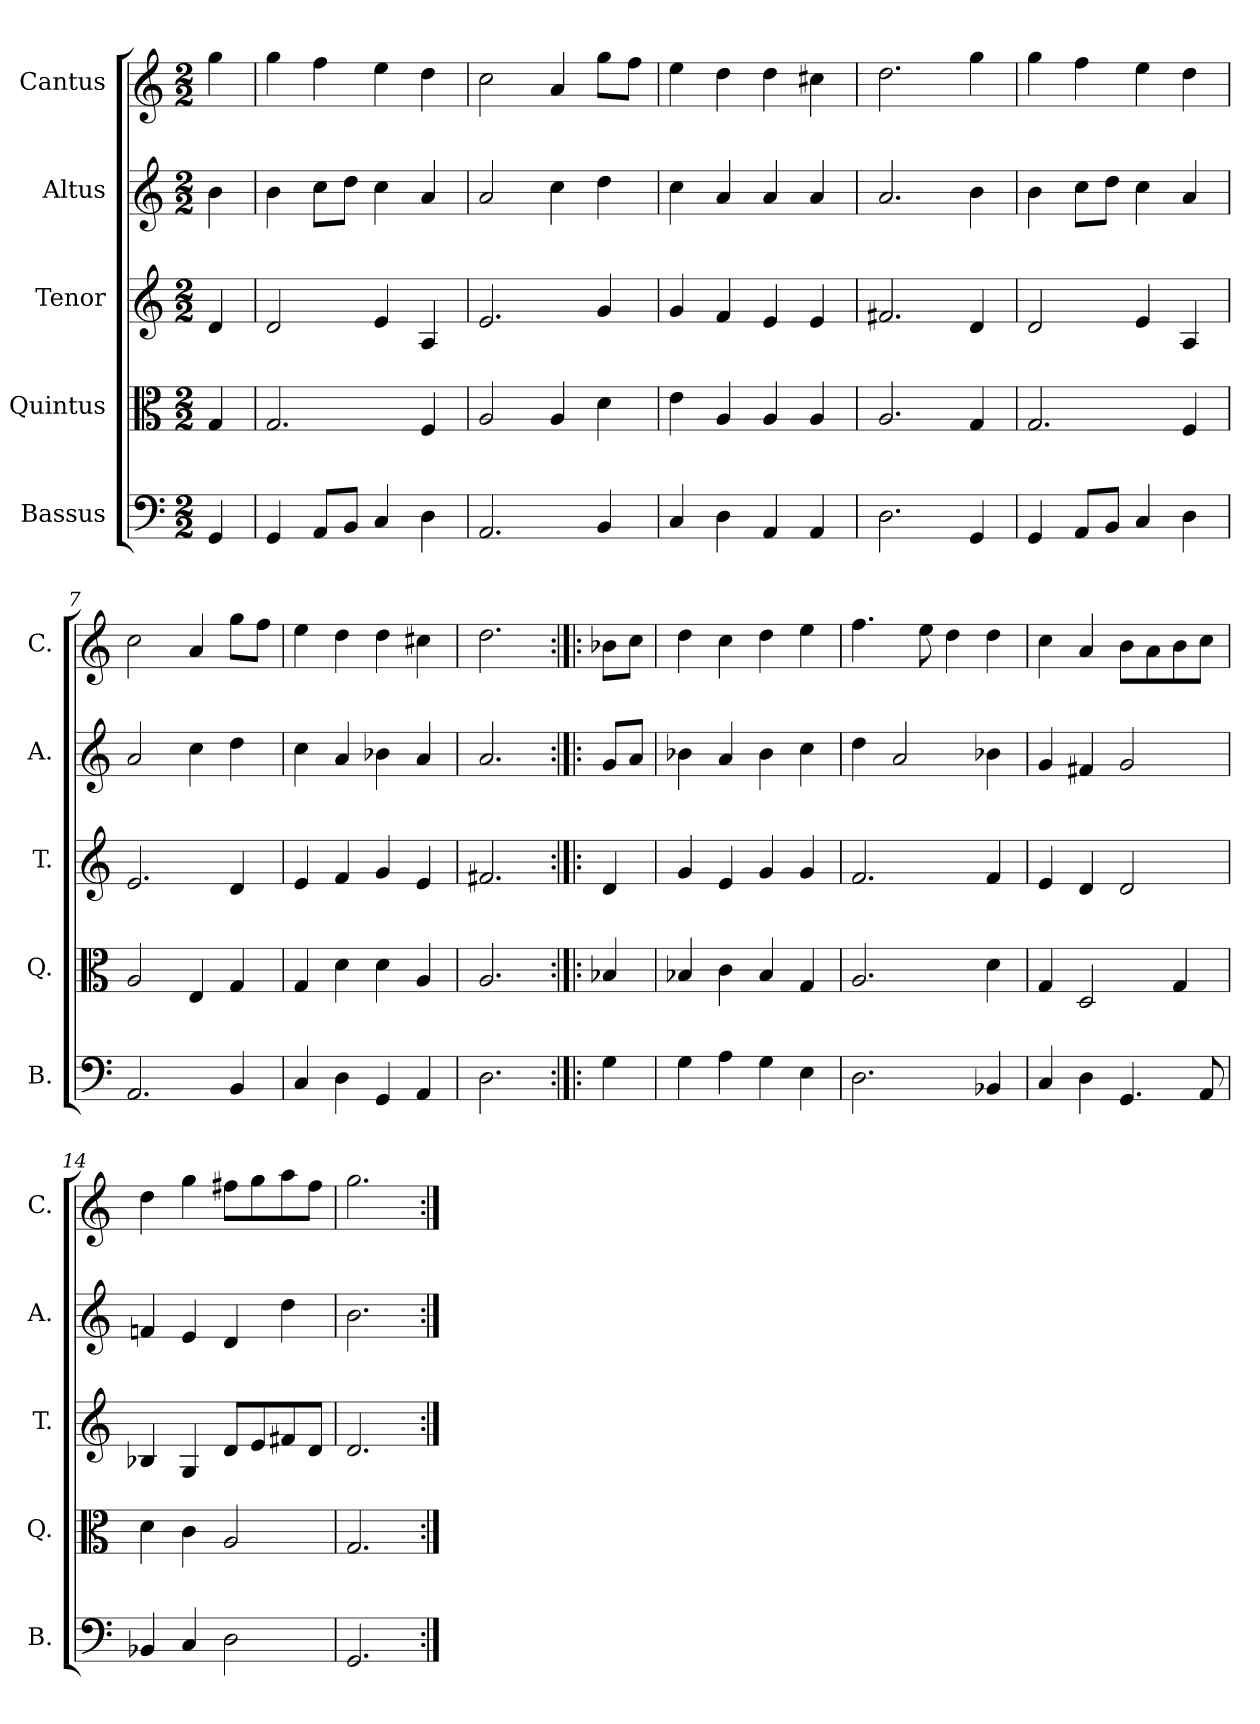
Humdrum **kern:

**kern	**kern	**kern	**kern	**kern
*part5	*part4	*part3	*part2	*part1
*staff5	*staff4	*staff3	*staff2	*staff1
*I"Bassus	*I"Quintus	*I"Tenor	*I"Altus	*I"Cantus
*I'B.	*I'Q.	*I'T.	*I'A.	*I'C.
*clefF4	*clefC3	*clefG2	*clefG2	*clefG2
*k[]	*k[]	*k[]	*k[]	*k[]
*M2/2	*M2/2	*M2/2	*M2/2	*M2/2
=1	=1	=1	=1	=1
4GG/	4G/	4d/	4b\	4gg\
=2	=2	=2	=2	=2
4GG/	2.G/	2d/	4b\	4gg\
8AA/L	.	.	8cc\L	4ff\
8BB/J	.	.	8dd\J	.
4C/	.	4e/	4cc\	4ee\
4D\	4F/	4A/	4a/	4dd\
=3	=3	=3	=3	=3
2.AA/	2A/	2.e/	2a/	2cc\
.	4A/	.	4cc\	4a/
4BB/	4d\	4g/	4dd\	8gg\L
.	.	.	.	8ff\J
=4	=4	=4	=4	=4
4C/	4e\	4g/	4cc\	4ee\
4D\	4A/	4f/	4a/	4dd\
4AA/	4A/	4e/	4a/	4dd\
4AA/	4A/	4e/	4a/	4cc#X\
=5	=5	=5	=5	=5
2.D\	2.A/	2.f#X/	2.a/	2.dd\
4GG/	4G/	4d/	4b\	4gg\
=6	=6	=6	=6	=6
4GG/	2.G/	2d/	4b\	4gg\
8AA/L	.	.	8cc\L	4ff\
8BB/J	.	.	8dd\J	.
4C/	.	4e/	4cc\	4ee\
4D\	4F/	4A/	4a/	4dd\
=7	=7	=7	=7	=7
2.AA/	2A/	2.e/	2a/	2cc\
.	4E/	.	4cc\	4a/
4BB/	4G/	4d/	4dd\	8gg\L
.	.	.	.	8ff\J
!!LO:LB:g=z
=8	=8	=8	=8	=8
4C/	4G/	4e/	4cc\	4ee\
4D\	4d\	4f/	4a/	4dd\
4GG/	4d\	4g/	4b-X\	4dd\
4AA/	4A/	4e/	4a/	4cc#X\
=9	=9	=9	=9	=9
2.D\	2.A/	2.f#X/	2.a/	2.dd\
=10:|!|:	=10:|!|:	=10:|!|:	=10:|!|:	=10:|!|:
4G\	4B-X/	4d/	8g/L	8b-X\L
.	.	.	8a/J	8cc\J
=11	=11	=11	=11	=11
4G\	4B-X/	4g/	4b-X\	4dd\
4A\	4c\	4e/	4a/	4cc\
4G\	4B-/	4g/	4b-\	4dd\
4E\	4G/	4g/	4cc\	4ee\
=12	=12	=12	=12	=12
2.D\	2.A/	2.f/	4dd\	4.ff\
.	.	.	2a/	.
.	.	.	.	8ee\
.	.	.	.	4dd\
4BB-X/	4d\	4f/	4b-X\	4dd\
=13	=13	=13	=13	=13
4C/	4G/	4e/	4g/	4cc\
4D\	2D/	4d/	4f#X/	4a/
4.GG/	.	2d/	2g/	8b\L
.	.	.	.	8a\
.	4G/	.	.	8b\
8AA/	.	.	.	8cc\J
=14	=14	=14	=14	=14
4BB-X/	4d\	4B-X/	4fn/	4dd\
4C/	4c\	4G/	4e/	4gg\
2D\	2A/	8d/L	4d/	8ff#X\L
.	.	8e/	.	8gg\
.	.	8f#X/	4dd\	8aa\
.	.	8d/J	.	8ff#\J
=15	=15	=15	=15	=15
2.GG/	2.G/	2.d/	2.b\	2.gg\
=:|!	=:|!	=:|!	=:|!	=:|!
*-	*-	*-	*-	*-
